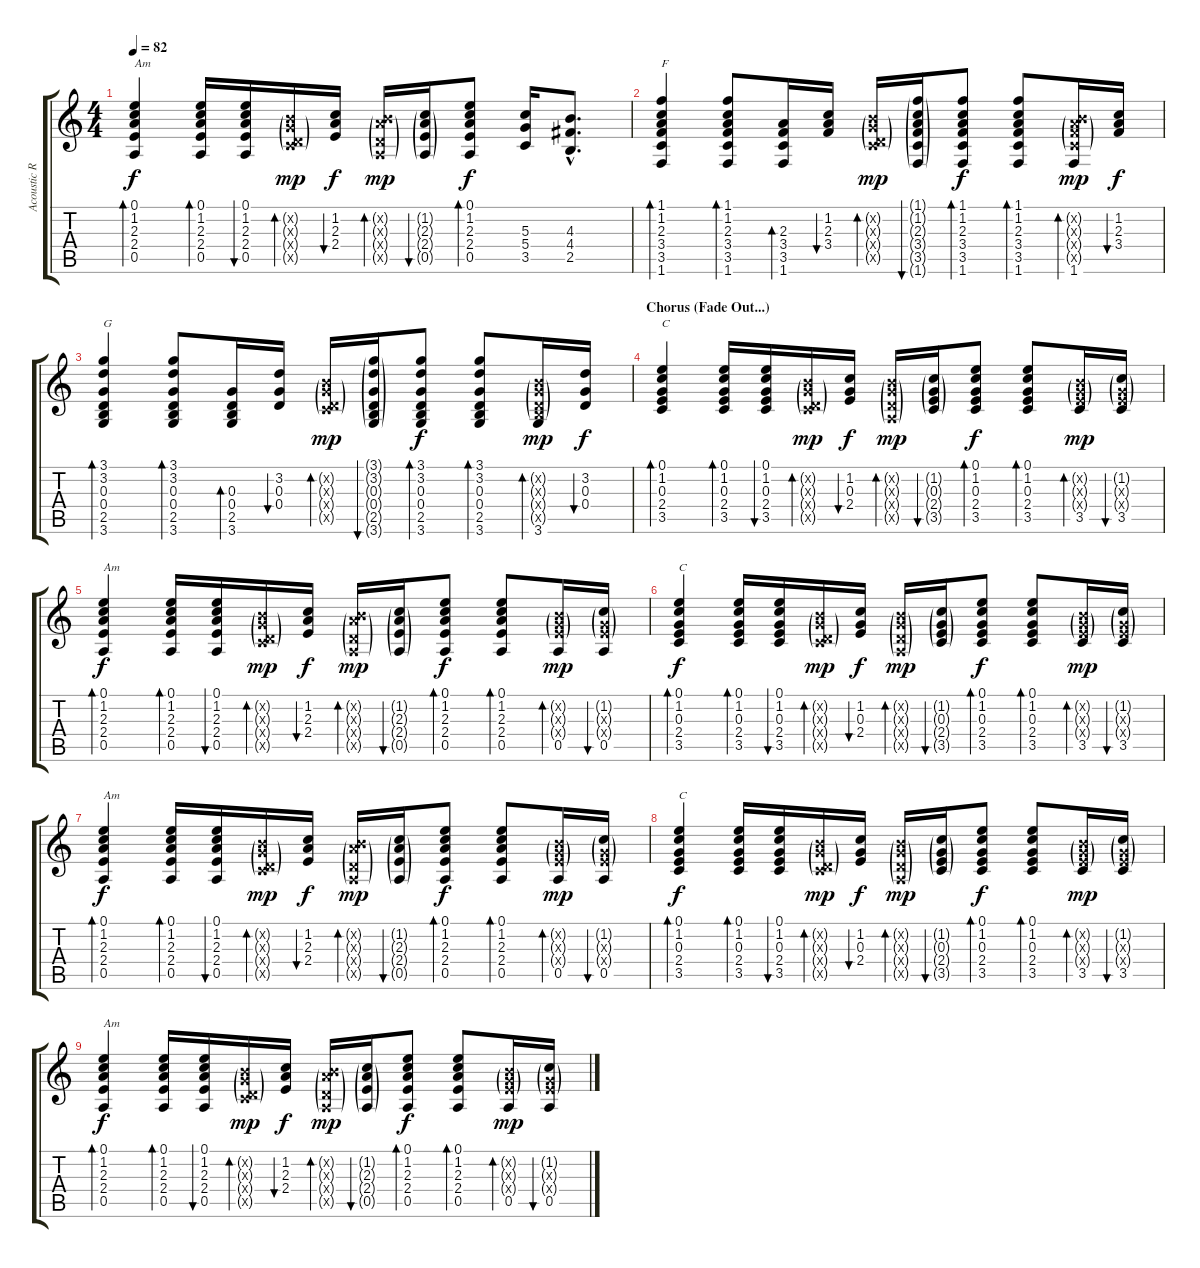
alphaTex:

\track ("Acoustic Rythm" "Acoustic R") {instrument acousticguitarsteel}
\staff {score tabs}
\tuning (E4 B3 G3 D3 A2 E2) {hide}
\ts (4 4)
\tempo 82
\clef g2
\ks c
(0.1 1.2 2.3 2.4 0.5).4{bd 60 txt "Am" dy f} (0.1 1.2 2.3 2.4 0.5).16{bd 60} (0.1 1.2 2.3 2.4 0.5).16{bu 60} (0.2{g x} 0.3{g x} 0.4{g x} 3.5{g x}).16{bd 60 dy mp} (1.2 2.3 2.4).16{bu 60 dy f} (0.2{g x} 2.3{g x} 0.4{g x} 0.5{g x}).16{bd 60 dy mp} (1.2{g} 2.3{g} 2.4{g} 0.5{g}).16{bu 60} (0.1 1.2 2.3 2.4 0.5).8{bd 60 dy f} (5.3 5.4 3.5).16{volume 13 balance 0 instrument acousticgrandpiano} (4.3{hac} 4.4{hac} 2.5{hac}).8{d} |
\section ("" "")
(1.1 1.2 2.3 3.4 3.5 1.6).4{bd 60 txt "F" volume 4 balance 8 instrument acousticguitarsteel} (1.1 1.2 2.3 3.4 3.5 1.6).8{bd 60} (2.3 3.4 3.5 1.6).16{bd 60} (1.2 2.3 3.4).16{bu 60} (0.2{g x} 0.3{g x} 0.4{g x} 3.5{g x}).16{bd 60 dy mp} (1.1{g} 1.2{g} 2.3{g} 3.4{g} 3.5{g} 1.6{g}).16{bu 60} (1.1 1.2 2.3 3.4 3.5 1.6).8{bd 60 dy f} (1.1 1.2 2.3 3.4 3.5 1.6).8{bd 60} (0.2{g x} 2.3{g x} 3.4{g x} 3.5{g x} 1.6).16{bd 60 dy mp} (1.2 2.3 3.4).16{bu 60 dy f} |
(3.1 3.2 0.3 0.4 2.5 3.6).4{bd 60 txt "G"} (3.1 3.2 0.3 0.4 2.5 3.6).8{bd 60} (0.3 0.4 2.5 3.6).16{bd 60} (3.2 0.3 0.4).16{bu 60} (0.2{g x} 0.3{g x} 0.4{g x} 3.5{g x}).16{bd 60 dy mp} (3.1{g} 3.2{g} 0.3{g} 0.4{g} 2.5{g} 3.6{g}).16{bu 60} (3.1 3.2 0.3 0.4 2.5 3.6).8{bd 60 dy f} (3.1 3.2 0.3 0.4 2.5 3.6).8{bd 60} (0.2{g x} 0.3{g x} 0.4{g x} 2.5{g x} 3.6).16{bd 60 dy mp} (3.2 0.3 0.4).16{bu 60 dy f} |
\section ("" "Chorus (Fade Out...)")
(0.1 1.2 0.3 2.4 3.5).4{bd 60 txt "C" volume 8} (0.1 1.2 0.3 2.4 3.5).16{bd 60} (0.1 1.2 0.3 2.4 3.5).16{bu 60} (0.2{g x} 0.3{g x} 0.4{g x} 3.5{g x}).16{bd 60 dy mp} (1.2 0.3 2.4).16{bu 60 dy f} (0.2{g x} 0.3{g x} 0.4{g x} 0.5{g x}).16{bd 60 dy mp} (1.2{g} 0.3{g} 2.4{g} 3.5{g}).16{bu 60} (0.1 1.2 0.3 2.4 3.5).8{bd 60 dy f} (0.1 1.2 0.3 2.4 3.5).8{bd 60} (0.2{g x} 0.3{g x} 2.4{g x} 3.5).16{bd 60 dy mp} (1.2{g} 0.3{g x} 2.4{g x} 3.5).16{bu 60} |
(0.1 1.2 2.3 2.4 0.5).4{bd 60 txt "Am" dy f volume 3} (0.1 1.2 2.3 2.4 0.5).16{bd 60} (0.1 1.2 2.3 2.4 0.5).16{bu 60} (0.2{g x} 0.3{g x} 0.4{g x} 3.5{g x}).16{bd 60 dy mp} (1.2 2.3 2.4).16{bu 60 dy f} (0.2{g x} 2.3{g x} 0.4{g x} 0.5{g x}).16{bd 60 dy mp} (1.2{g} 2.3{g} 2.4{g} 0.5{g}).16{bu 60} (0.1 1.2 2.3 2.4 0.5).8{bd 60 dy f} (0.1 1.2 2.3 2.4 0.5).8{bd 60} (0.2{g x} 0.3{g x} 2.4{g x} 0.5).16{bd 60 dy mp} (1.2{g} 0.3{g x} 2.4{g x} 0.5).16{bu 60} |
(0.1 1.2 0.3 2.4 3.5).4{bd 60 txt "C" dy f} (0.1 1.2 0.3 2.4 3.5).16{bd 60} (0.1 1.2 0.3 2.4 3.5).16{bu 60} (0.2{g x} 0.3{g x} 0.4{g x} 3.5{g x}).16{bd 60 dy mp} (1.2 0.3 2.4).16{bu 60 dy f} (0.2{g x} 0.3{g x} 0.4{g x} 0.5{g x}).16{bd 60 dy mp} (1.2{g} 0.3{g} 2.4{g} 3.5{g}).16{bu 60} (0.1 1.2 0.3 2.4 3.5).8{bd 60 dy f} (0.1 1.2 0.3 2.4 3.5).8{bd 60} (0.2{g x} 0.3{g x} 2.4{g x} 3.5).16{bd 60 dy mp} (1.2{g} 0.3{g x} 2.4{g x} 3.5).16{bu 60} |
(0.1 1.2 2.3 2.4 0.5).4{bd 60 txt "Am" dy f volume 0} (0.1 1.2 2.3 2.4 0.5).16{bd 60} (0.1 1.2 2.3 2.4 0.5).16{bu 60} (0.2{g x} 0.3{g x} 0.4{g x} 3.5{g x}).16{bd 60 dy mp} (1.2 2.3 2.4).16{bu 60 dy f} (0.2{g x} 2.3{g x} 0.4{g x} 0.5{g x}).16{bd 60 dy mp} (1.2{g} 2.3{g} 2.4{g} 0.5{g}).16{bu 60} (0.1 1.2 2.3 2.4 0.5).8{bd 60 dy f} (0.1 1.2 2.3 2.4 0.5).8{bd 60} (0.2{g x} 0.3{g x} 2.4{g x} 0.5).16{bd 60 dy mp} (1.2{g} 0.3{g x} 2.4{g x} 0.5).16{bu 60} |
(0.1 1.2 0.3 2.4 3.5).4{bd 60 txt "C" dy f} (0.1 1.2 0.3 2.4 3.5).16{bd 60} (0.1 1.2 0.3 2.4 3.5).16{bu 60} (0.2{g x} 0.3{g x} 0.4{g x} 3.5{g x}).16{bd 60 dy mp} (1.2 0.3 2.4).16{bu 60 dy f} (0.2{g x} 0.3{g x} 0.4{g x} 0.5{g x}).16{bd 60 dy mp} (1.2{g} 0.3{g} 2.4{g} 3.5{g}).16{bu 60} (0.1 1.2 0.3 2.4 3.5).8{bd 60 dy f} (0.1 1.2 0.3 2.4 3.5).8{bd 60} (0.2{g x} 0.3{g x} 2.4{g x} 3.5).16{bd 60 dy mp} (1.2{g} 0.3{g x} 2.4{g x} 3.5).16{bu 60} |
(0.1 1.2 2.3 2.4 0.5).4{bd 60 txt "Am" dy f volume 0} (0.1 1.2 2.3 2.4 0.5).16{bd 60} (0.1 1.2 2.3 2.4 0.5).16{bu 60} (0.2{g x} 0.3{g x} 0.4{g x} 3.5{g x}).16{bd 60 dy mp} (1.2 2.3 2.4).16{bu 60 dy f} (0.2{g x} 2.3{g x} 0.4{g x} 0.5{g x}).16{bd 60 dy mp} (1.2{g} 2.3{g} 2.4{g} 0.5{g}).16{bu 60} (0.1 1.2 2.3 2.4 0.5).8{bd 60 dy f} (0.1 1.2 2.3 2.4 0.5).8{bd 60} (0.2{g x} 0.3{g x} 2.4{g x} 0.5).16{bd 60 dy mp} (1.2{g} 0.3{g x} 2.4{g x} 0.5).16{bu 60}
